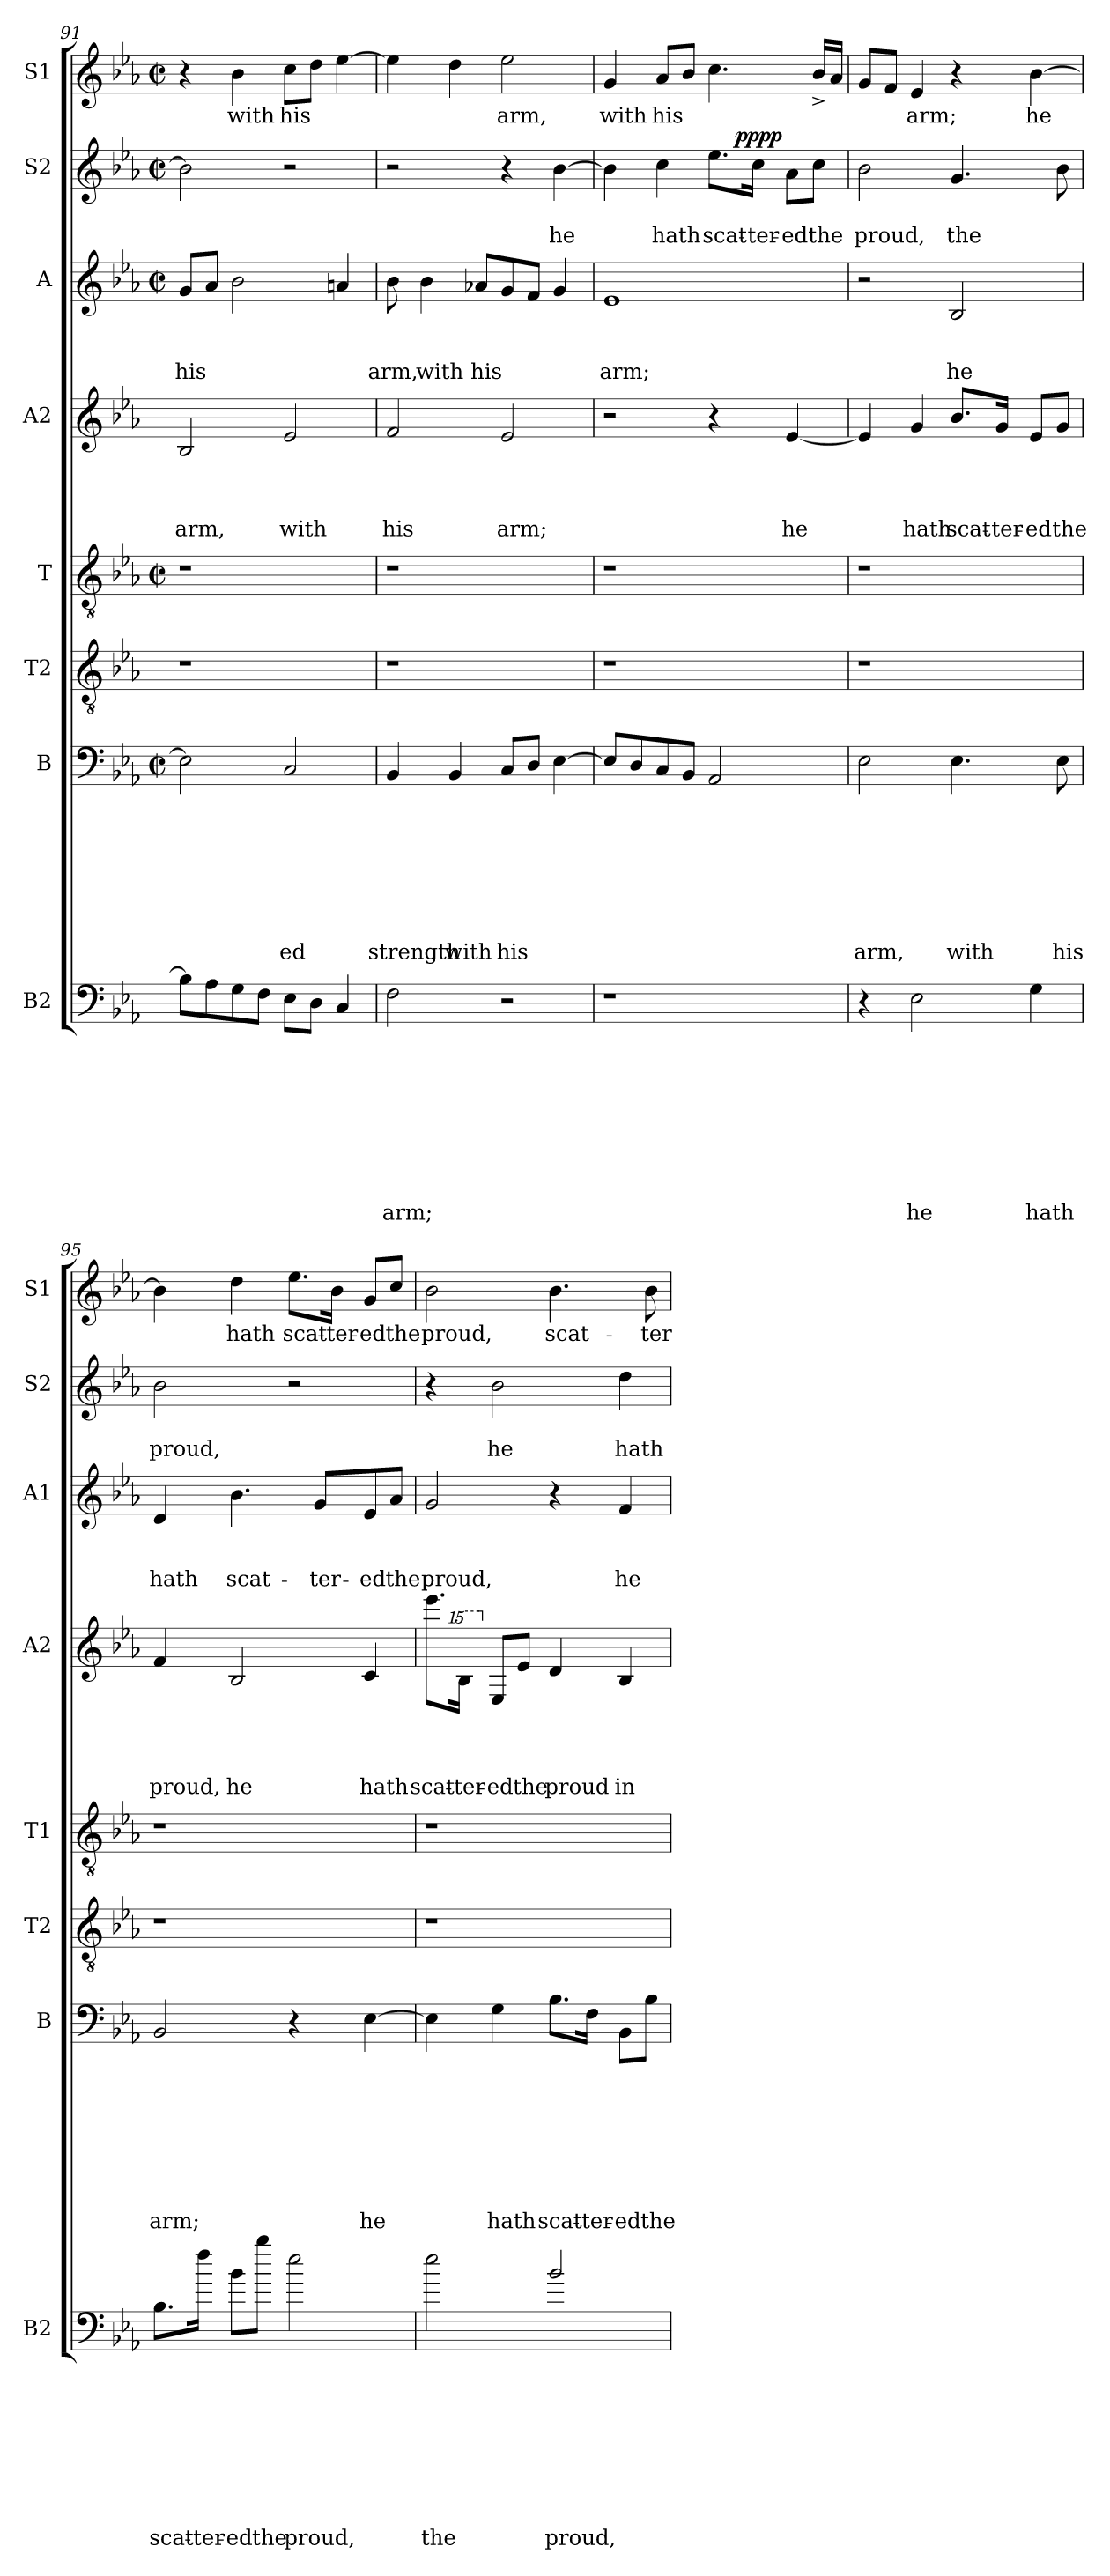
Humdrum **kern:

**kern	**text	**text	**text	**text	**text	**text	**text	**text	**text	**kern	**text	**text	**text	**text	**text	**text	**text	**text	**kern	**kern	**kern	**text	**text	**text	**text	**kern	**text	**text	**text	**kern	**text	**text	**dynam	**kern	**text
*part8	*part8	*part8	*part8	*part8	*part8	*part8	*part8	*part8	*part8	*part7	*part7	*part7	*part7	*part7	*part7	*part7	*part7	*part7	*part6	*part5	*part4	*part4	*part4	*part4	*part4	*part3	*part3	*part3	*part3	*part2	*part2	*part2	*part2	*part1	*part1
*staff8	*staff8	*staff8	*staff8	*staff8	*staff8	*staff8	*staff8	*staff8	*staff8	*staff7	*staff7	*staff7	*staff7	*staff7	*staff7	*staff7	*staff7	*staff7	*staff6	*staff5	*staff4	*staff4	*staff4	*staff4	*staff4	*staff3	*staff3	*staff3	*staff3	*staff2	*staff2	*staff2	*staff2	*staff1	*staff1
*I"B2	*	*	*	*	*	*	*	*	*	*I"B	*	*	*	*	*	*	*	*	*I"T2	*I"T	*I"A2	*	*	*	*	*I"A	*	*	*	*I"S2	*	*	*	*I"S1	*
*I'B2	*	*	*	*	*	*	*	*	*	*I'B	*	*	*	*	*	*	*	*	*I'T2	*I'T1	*I'A2	*	*	*	*	*I'A1	*	*	*	*I'S2	*	*	*	*I'S1	*
!!LO:PB:g=z
*clefF4	*	*	*	*	*	*	*	*	*	*clefF4	*	*	*	*	*	*	*	*	*clefGv2	*clefGv2	*clefG2	*	*	*	*	*clefG2	*	*	*	*clefG2	*	*	*	*clefG2	*
*k[b-e-a-]	*	*	*	*	*	*	*	*	*	*k[b-e-a-]	*	*	*	*	*	*	*	*	*k[b-e-a-]	*k[b-e-a-]	*k[b-e-a-]	*	*	*	*	*k[b-e-a-]	*	*	*	*k[b-e-a-]	*	*	*	*k[b-e-a-]	*
*E-:	*	*	*	*	*	*	*	*	*	*E-:	*	*	*	*	*	*	*	*	*E-:	*E-:	*E-:	*	*	*	*	*E-:	*	*	*	*E-:	*	*	*	*E-:	*
*	*	*	*	*	*	*	*	*	*	*M2/2	*	*	*	*	*	*	*	*	*	*M2/2	*	*	*	*	*	*M2/2	*	*	*	*M2/2	*	*	*	*M2/2	*
*	*	*	*	*	*	*	*	*	*	*met(c|)	*	*	*	*	*	*	*	*	*	*met(c|)	*	*	*	*	*	*met(c|)	*	*	*	*met(c|)	*	*	*	*met(c|)	*
=91	=91	=91	=91	=91	=91	=91	=91	=91	=91	=91	=91	=91	=91	=91	=91	=91	=91	=91	=91	=91	=91	=91	=91	=91	=91	=91	=91	=91	=91	=91	=91	=91	=91	=91	=91
!	!	!	!	!	!	!	!	!	!	!	!	!	!	!	!	!	!	!	!	!	!	!	!	!	!LO:LY:b	!	!	!	!LO:LY:b	!	!	!	!	!	!
8B-\L]	.	.	.	.	.	.	.	.	.	2E-\]	.	.	.	.	.	.	.	.	1r	1r	2B-/	.	.	.	arm,	8g/L	.	.	his	2b-\]	.	.	.	4r	.
8A-\	.	.	.	.	.	.	.	.	.	.	.	.	.	.	.	.	.	.	.	.	.	.	.	.	.	8a-/J	.	.	.	.	.	.	.	.	.
!	!	!	!	!	!	!	!	!	!	!	!	!	!	!	!	!	!	!	!	!	!	!	!	!	!	!	!	!	!	!	!	!	!	!	!LO:LY:b
8G\	.	.	.	.	.	.	.	.	.	.	.	.	.	.	.	.	.	.	.	.	.	.	.	.	.	2b-\	.	.	.	.	.	.	.	4b-\	with
8F\J	.	.	.	.	.	.	.	.	.	.	.	.	.	.	.	.	.	.	.	.	.	.	.	.	.	.	.	.	.	.	.	.	.	.	.
!	!	!	!	!	!	!	!	!	!	!	!	!	!	!	!	!	!	!LO:LY:b	!	!	!	!	!	!	!LO:LY:b	!	!	!	!	!	!	!	!	!	!LO:LY:b
8E-\L	.	.	.	.	.	.	.	.	.	2C/	.	.	.	.	.	.	.	-ed	.	.	2e-/	.	.	.	with	.	.	.	.	2r	.	.	.	8cc\L	his
8D\J	.	.	.	.	.	.	.	.	.	.	.	.	.	.	.	.	.	.	.	.	.	.	.	.	.	.	.	.	.	.	.	.	.	8dd\J	.
4C/	.	.	.	.	.	.	.	.	.	.	.	.	.	.	.	.	.	.	.	.	.	.	.	.	.	4an/	.	.	.	.	.	.	.	[>4ee-\	.
=92	=92	=92	=92	=92	=92	=92	=92	=92	=92	=92	=92	=92	=92	=92	=92	=92	=92	=92	=92	=92	=92	=92	=92	=92	=92	=92	=92	=92	=92	=92	=92	=92	=92	=92	=92
!	!	!	!	!	!	!	!	!	!LO:LY:b	!	!	!	!	!	!	!	!	!LO:LY:b	!	!	!	!	!	!	!LO:LY:b	!	!	!	!LO:LY:b	!	!	!	!	!	!
2F\	.	.	.	.	.	.	.	.	arm;	4BB-/	.	.	.	.	.	.	.	strength	1r	1r	2f/	.	.	.	his	8b-\	.	.	arm,	2r	.	.	.	4ee-\]	.
!	!	!	!	!	!	!	!	!	!	!	!	!	!	!	!	!	!	!	!	!	!	!	!	!	!	!	!	!	!LO:LY:b	!	!	!	!	!	!
.	.	.	.	.	.	.	.	.	.	.	.	.	.	.	.	.	.	.	.	.	.	.	.	.	.	4b-\	.	.	with	.	.	.	.	.	.
!	!	!	!	!	!	!	!	!	!	!	!	!	!	!	!	!	!	!LO:LY:b	!	!	!	!	!	!	!	!	!	!	!	!	!	!	!	!	!
.	.	.	.	.	.	.	.	.	.	4BB-/	.	.	.	.	.	.	.	with	.	.	.	.	.	.	.	.	.	.	.	.	.	.	.	4dd\	.
!	!	!	!	!	!	!	!	!	!	!	!	!	!	!	!	!	!	!	!	!	!	!	!	!	!	!	!	!	!LO:LY:b	!	!	!	!	!	!
.	.	.	.	.	.	.	.	.	.	.	.	.	.	.	.	.	.	.	.	.	.	.	.	.	.	8a-X/L	.	.	his	.	.	.	.	.	.
!	!	!	!	!	!	!	!	!	!	!	!	!	!	!	!	!	!	!LO:LY:b	!	!	!	!	!	!	!LO:LY:b	!	!	!	!	!	!	!	!	!	!LO:LY:b
2r	.	.	.	.	.	.	.	.	.	8C/L	.	.	.	.	.	.	.	his	.	.	2e-/	.	.	.	arm;	8g/	.	.	.	4r	.	.	.	2ee-\	arm,
.	.	.	.	.	.	.	.	.	.	8D/J	.	.	.	.	.	.	.	.	.	.	.	.	.	.	.	8f/J	.	.	.	.	.	.	.	.	.
!	!	!	!	!	!	!	!	!	!	!	!	!	!	!	!	!	!	!	!	!	!	!	!	!	!	!	!	!	!	!	!	!LO:LY:b	!	!	!
.	.	.	.	.	.	.	.	.	.	[>4E-\	.	.	.	.	.	.	.	.	.	.	.	.	.	.	.	4g/	.	.	.	[>4b-\	.	he	.	.	.
=93	=93	=93	=93	=93	=93	=93	=93	=93	=93	=93	=93	=93	=93	=93	=93	=93	=93	=93	=93	=93	=93	=93	=93	=93	=93	=93	=93	=93	=93	=93	=93	=93	=93	=93	=93
!	!	!	!	!	!	!	!	!	!	!	!	!	!	!	!	!	!	!	!	!	!	!	!	!	!	!	!	!	!LO:LY:b	!	!	!	!	!	!LO:LY:b
*	*	*	*	*	*	*	*	*	*	*	*	*	*	*	*	*	*	*	*	*	*	*	*	*	*	*	*	*	*	*^	*	*	*	*	*
1r	.	.	.	.	.	.	.	.	.	8E-/L]	.	.	.	.	.	.	.	.	1r	1r	2r	.	.	.	.	1e-	.	.	arm;	4b-\]	2ryy	.	.	.	4g/	with
.	.	.	.	.	.	.	.	.	.	8D/	.	.	.	.	.	.	.	.	.	.	.	.	.	.	.	.	.	.	.	.	.	.	.	.	.	.
!	!	!	!	!	!	!	!	!	!	!	!	!	!	!	!	!	!	!	!	!	!	!	!	!	!	!	!	!	!	!	!	!	!LO:LY:b	!	!	!LO:LY:b
.	.	.	.	.	.	.	.	.	.	8C/	.	.	.	.	.	.	.	.	.	.	.	.	.	.	.	.	.	.	.	4cc\	.	.	hath	.	8a-/L	his
.	.	.	.	.	.	.	.	.	.	8BB-/J	.	.	.	.	.	.	.	.	.	.	.	.	.	.	.	.	.	.	.	.	.	.	.	.	8b-/J	.
!	!	!	!	!	!	!	!	!	!	!	!	!	!	!	!	!	!	!	!	!	!	!	!	!	!	!	!	!	!	!	!	!	!LO:LY:b	!	!	!
.	.	.	.	.	.	.	.	.	.	2AA-/	.	.	.	.	.	.	.	.	.	.	4r	.	.	.	.	.	.	.	.	8.ee-\L	8ryy	.	scat-	.	4.cc\	.
!	!	!	!	!	!	!	!	!	!	!	!	!	!	!	!	!	!	!	!	!	!	!	!	!	!	!	!	!	!	!	!	!	!	!LO:DY:b	!	!
.	.	.	.	.	.	.	.	.	.	.	.	.	.	.	.	.	.	.	.	.	.	.	.	.	.	.	.	.	.	.	4.ryy	.	.	pppp	.	.
!	!	!	!	!	!	!	!	!	!	!	!	!	!	!	!	!	!	!	!	!	!	!	!	!	!	!	!	!	!	!	!	!	!LO:LY:b	!	!	!
.	.	.	.	.	.	.	.	.	.	.	.	.	.	.	.	.	.	.	.	.	.	.	.	.	.	.	.	.	.	16cc\Jk	.	.	-ter-	.	.	.
!	!	!	!	!	!	!	!	!	!	!	!	!	!	!	!	!	!	!	!	!	!	!	!	!	!LO:LY:b	!	!	!	!	!	!	!	!LO:LY:b:rj	!	!	!
.	.	.	.	.	.	.	.	.	.	.	.	.	.	.	.	.	.	.	.	.	[<4e-/	.	.	.	he	.	.	.	.	8a-\L	.	.	-ed	.	.	.
!	!	!	!	!	!	!	!	!	!	!	!	!	!	!	!	!	!	!	!	!	!	!	!	!	!	!	!	!	!	!	!	!	!LO:LY:b	!	!	!
.	.	.	.	.	.	.	.	.	.	.	.	.	.	.	.	.	.	.	.	.	.	.	.	.	.	.	.	.	.	8cc\J	.	.	the	.	16b-^</LL	.
.	.	.	.	.	.	.	.	.	.	.	.	.	.	.	.	.	.	.	.	.	.	.	.	.	.	.	.	.	.	.	.	.	.	.	16a-/JJ	.
=94	=94	=94	=94	=94	=94	=94	=94	=94	=94	=94	=94	=94	=94	=94	=94	=94	=94	=94	=94	=94	=94	=94	=94	=94	=94	=94	=94	=94	=94	=94	=94	=94	=94	=94	=94	=94
!	!	!	!	!	!	!	!	!	!	!	!	!	!	!	!	!	!	!LO:LY:b	!	!	!	!	!	!	!	!	!	!	!	!	!	!	!LO:LY:b	!	!	!
*	*	*	*	*	*	*	*	*	*	*	*	*	*	*	*	*	*	*	*	*	*	*	*	*	*	*	*	*	*	*v	*v	*	*	*	*	*
4r	.	.	.	.	.	.	.	.	.	2E-\	.	.	.	.	.	.	.	arm,	1r	1r	4e-/]	.	.	.	.	2r	.	.	.	2b-\	.	proud,	.	8g/L	.
.	.	.	.	.	.	.	.	.	.	.	.	.	.	.	.	.	.	.	.	.	.	.	.	.	.	.	.	.	.	.	.	.	.	8f/J	.
!	!	!	!	!	!	!	!	!	!LO:LY:b	!	!	!	!	!	!	!	!	!	!	!	!	!	!	!	!LO:LY:b	!	!	!	!	!	!	!	!	!	!LO:LY:b
2E-\	.	.	.	.	.	.	.	.	he	.	.	.	.	.	.	.	.	.	.	.	4g/	.	.	.	hath	.	.	.	.	.	.	.	.	4e-/	arm;
!	!	!	!	!	!	!	!	!	!	!	!	!	!	!	!	!	!	!LO:LY:b	!	!	!	!	!	!	!LO:LY:b	!	!	!	!LO:LY:b	!	!	!LO:LY:b	!	!	!
.	.	.	.	.	.	.	.	.	.	4.E-\	.	.	.	.	.	.	.	with	.	.	8.b-/L	.	.	.	scat-	2B-/	.	.	he	4.g/	.	the	.	4r	.
!	!	!	!	!	!	!	!	!	!	!	!	!	!	!	!	!	!	!	!	!	!	!	!	!	!LO:LY:b	!	!	!	!	!	!	!	!	!	!
.	.	.	.	.	.	.	.	.	.	.	.	.	.	.	.	.	.	.	.	.	16g/Jk	.	.	.	-ter-	.	.	.	.	.	.	.	.	.	.
!	!	!	!	!	!	!	!	!	!LO:LY:b	!	!	!	!	!	!	!	!	!	!	!	!	!	!	!	!LO:LY:b:rj	!	!	!	!	!	!	!	!	!	!LO:LY:b
4G\	.	.	.	.	.	.	.	.	hath	.	.	.	.	.	.	.	.	.	.	.	8e-/L	.	.	.	-ed	.	.	.	.	.	.	.	.	[<4b-\	he
!	!	!	!	!	!	!	!	!	!	!	!	!	!	!	!	!	!	!LO:LY:b	!	!	!	!	!	!	!LO:LY:b	!	!	!	!	!	!	!	!	!	!
.	.	.	.	.	.	.	.	.	.	8E-\	.	.	.	.	.	.	.	his	.	.	8g/J	.	.	.	the	.	.	.	.	8b-\	.	.	.	.	.
!!LO:LB:g=z
=95	=95	=95	=95	=95	=95	=95	=95	=95	=95	=95	=95	=95	=95	=95	=95	=95	=95	=95	=95	=95	=95	=95	=95	=95	=95	=95	=95	=95	=95	=95	=95	=95	=95	=95	=95
!	!	!	!	!	!	!	!	!	!LO:LY:b	!	!	!	!	!	!	!	!	!LO:LY:b	!	!	!	!	!	!	!LO:LY:b	!	!	!	!LO:LY:b	!	!	!LO:LY:b	!	!	!
8.B-\L	.	.	.	.	.	.	.	.	scat-	2BB-/	.	.	.	.	.	.	.	arm;	1r	1r	4f/	.	.	.	proud,	4d/	.	.	hath	2b-\	.	proud,	.	4b-\]	.
*X15ma	*	*	*	*	*	*	*	*	*	*	*	*	*	*	*	*	*	*	*	*	*	*	*	*	*	*	*	*	*	*	*	*	*	*	*
!	!	!	!	!	!	!	!	!	!LO:LY:b	!	!	!	!	!	!	!	!	!	!	!	!	!	!	!	!	!	!	!	!	!	!	!	!	!	!
16ff\Jk	.	.	.	.	.	.	.	.	-ter-	.	.	.	.	.	.	.	.	.	.	.	.	.	.	.	.	.	.	.	.	.	.	.	.	.	.
!	!	!	!	!	!	!	!	!	!LO:LY:b:rj	!	!	!	!	!	!	!	!	!	!	!	!	!	!	!	!LO:LY:b	!	!	!	!LO:LY:b	!	!	!	!	!	!LO:LY:b
8b-\L	.	.	.	.	.	.	.	.	-ed	.	.	.	.	.	.	.	.	.	.	.	2B-/	.	.	.	he	4.b-\	.	.	scat-	.	.	.	.	4dd\	hath
!	!	!	!	!	!	!	!	!	!LO:LY:b	!	!	!	!	!	!	!	!	!	!	!	!	!	!	!	!	!	!	!	!	!	!	!	!	!	!
8bb-\J	.	.	.	.	.	.	.	.	the	.	.	.	.	.	.	.	.	.	.	.	.	.	.	.	.	.	.	.	.	.	.	.	.	.	.
!	!	!	!	!	!	!	!	!	!LO:LY:b	!	!	!	!	!	!	!	!	!	!	!	!	!	!	!	!	!	!	!	!	!	!	!	!	!	!LO:LY:b
2ee-\	.	.	.	.	.	.	.	.	proud,	4r	.	.	.	.	.	.	.	.	.	.	.	.	.	.	.	.	.	.	.	2r	.	.	.	8.ee-\L	scat-
!	!	!	!	!	!	!	!	!	!	!	!	!	!	!	!	!	!	!	!	!	!	!	!	!	!	!	!	!	!LO:LY:b	!	!	!	!	!	!
.	.	.	.	.	.	.	.	.	.	.	.	.	.	.	.	.	.	.	.	.	.	.	.	.	.	8g/L	.	.	-ter-	.	.	.	.	.	.
!	!	!	!	!	!	!	!	!	!	!	!	!	!	!	!	!	!	!	!	!	!	!	!	!	!	!	!	!	!	!	!	!	!	!	!LO:LY:b
.	.	.	.	.	.	.	.	.	.	.	.	.	.	.	.	.	.	.	.	.	.	.	.	.	.	.	.	.	.	.	.	.	.	16b-\Jk	-ter-
!	!	!	!	!	!	!	!	!	!	!	!	!	!	!	!	!	!	!LO:LY:b	!	!	!	!	!	!	!LO:LY:b	!	!	!	!LO:LY:b	!	!	!	!	!	!LO:LY:b:rj
.	.	.	.	.	.	.	.	.	.	[>4E-\	.	.	.	.	.	.	.	he	.	.	4c/	.	.	.	hath	8e-/	.	.	-ed	.	.	.	.	8g/L	-ed
!	!	!	!	!	!	!	!	!	!	!	!	!	!	!	!	!	!	!	!	!	!	!	!	!	!	!	!	!	!LO:LY:b	!	!	!	!	!	!LO:LY:b
.	.	.	.	.	.	.	.	.	.	.	.	.	.	.	.	.	.	.	.	.	.	.	.	.	.	8a-/J	.	.	the	.	.	.	.	8cc/J	the
=96	=96	=96	=96	=96	=96	=96	=96	=96	=96	=96	=96	=96	=96	=96	=96	=96	=96	=96	=96	=96	=96	=96	=96	=96	=96	=96	=96	=96	=96	=96	=96	=96	=96	=96	=96
!	!	!	!	!	!	!	!	!	!LO:LY:b	!	!	!	!	!	!	!	!	!	!	!	!	!	!	!	!LO:LY:b	!	!	!	!LO:LY:b	!	!	!	!	!	!LO:LY:b
2ee-\	.	.	.	.	.	.	.	.	the	4E-\]	.	.	.	.	.	.	.	.	1r	1r	8.eee-\L	.	.	.	scat-	2g/	.	.	proud,	4r	.	.	.	2b-\	proud,
*	*	*	*	*	*	*	*	*	*	*	*	*	*	*	*	*	*	*	*	*	*15ma	*	*	*	*	*	*	*	*	*	*	*	*	*	*
!	!	!	!	!	!	!	!	!	!	!	!	!	!	!	!	!	!	!	!	!	!	!	!	!	!LO:LY:b	!	!	!	!	!	!	!	!	!	!
.	.	.	.	.	.	.	.	.	.	.	.	.	.	.	.	.	.	.	.	.	16bb-\Jk	.	.	.	-ter-	.	.	.	.	.	.	.	.	.	.
!	!	!	!	!	!	!	!	!	!	!	!	!	!	!	!	!	!	!LO:LY:b	!	!	!	!	!	!	!	!	!	!	!	!	!	!	!	!	!
*	*	*	*	*	*	*	*	*	*	*	*	*	*	*	*	*	*	*	*	*	*X15ma	*	*	*	*	*	*	*	*	*	*	*	*	*	*
!	!	!	!	!	!	!	!	!	!	!	!	!	!	!	!	!	!	!	!	!	!	!	!	!	!LO:LY:b:rj	!	!	!	!	!	!	!LO:LY:b	!	!	!
.	.	.	.	.	.	.	.	.	.	4G\	.	.	.	.	.	.	.	hath	.	.	8E-/L	.	.	.	-ed	.	.	.	.	2b-\	.	he	.	.	.
!	!	!	!	!	!	!	!	!	!	!	!	!	!	!	!	!	!	!	!	!	!	!	!	!	!LO:LY:b	!	!	!	!	!	!	!	!	!	!
.	.	.	.	.	.	.	.	.	.	.	.	.	.	.	.	.	.	.	.	.	8e-/J	.	.	.	the	.	.	.	.	.	.	.	.	.	.
!	!	!	!	!	!	!	!	!	!LO:LY:b	!	!	!	!	!	!	!	!	!LO:LY:b	!	!	!	!	!	!	!LO:LY:b	!	!	!	!	!	!	!	!	!	!LO:LY:b
2b-/	.	.	.	.	.	.	.	.	proud,	8.B-\L	.	.	.	.	.	.	.	scat-	.	.	4d/	.	.	.	proud	4r	.	.	.	.	.	.	.	4.b-\	scat-
*	*	*	*	*	*	*	*	*	*	*15ma	*	*	*	*	*	*	*	*	*	*	*	*	*	*	*	*	*	*	*	*	*	*	*	*	*
!	!	!	!	!	!	!	!	!	!	!	!	!	!	!	!	!	!	!LO:LY:b	!	!	!	!	!	!	!	!	!	!	!	!	!	!	!	!	!
.	.	.	.	.	.	.	.	.	.	16ff\Jk	.	.	.	.	.	.	.	-ter-	.	.	.	.	.	.	.	.	.	.	.	.	.	.	.	.	.
!	!	!	!	!	!	!	!	!	!	!	!	!	!	!	!	!	!	!LO:LY:b:rj	!	!	!	!	!	!	!LO:LY:b	!	!	!	!LO:LY:b	!	!	!LO:LY:b	!	!	!
.	.	.	.	.	.	.	.	.	.	8b-\L	.	.	.	.	.	.	.	-ed	.	.	4B-/	.	.	.	in	[<4f/	.	.	he	4dd\	.	hath	.	.	.
!	!	!	!	!	!	!	!	!	!	!	!	!	!	!	!	!	!	!LO:LY:b	!	!	!	!	!	!	!	!	!	!	!	!	!	!	!	!	!LO:LY:b
.	.	.	.	.	.	.	.	.	.	8bb-\J	.	.	.	.	.	.	.	the	.	.	.	.	.	.	.	.	.	.	.	.	.	.	.	8b-\	-ter-
=	=	=	=	=	=	=	=	=	=	=	=	=	=	=	=	=	=	=	=	=	=	=	=	=	=	=	=	=	=	=	=	=	=	=	=
*-	*-	*-	*-	*-	*-	*-	*-	*-	*-	*-	*-	*-	*-	*-	*-	*-	*-	*-	*-	*-	*-	*-	*-	*-	*-	*-	*-	*-	*-	*-	*-	*-	*-	*-	*-
